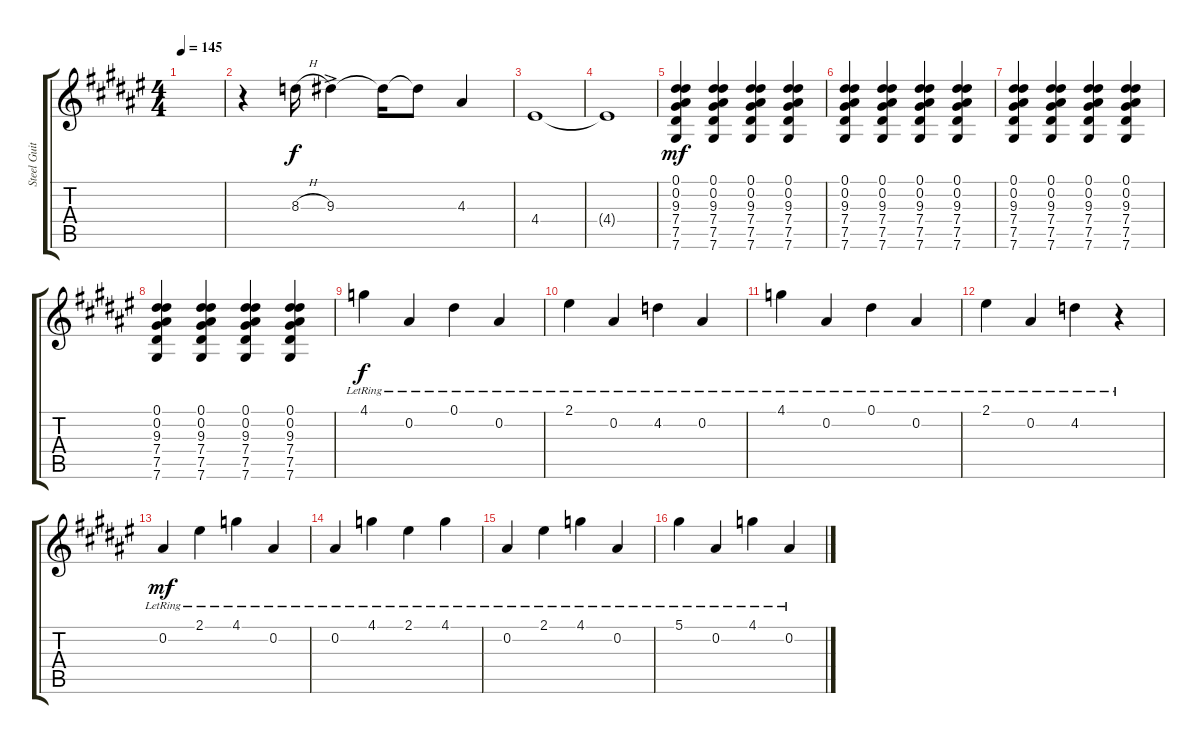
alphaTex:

\track ("Steel Guitar" "Steel Guit") {instrument acousticguitarsteel}
\staff {score tabs}
\tuning (Eb4 Bb3 Gb3 Db3 Ab2 Db2) {hide}
\ts (4 4)
\tempo 145
\clef g2
\ks f#
|
r.4 8.3{h}.16{dy f} 9.3{ac}.4 9.3{t}.16 9.3{t}.8 4.3.4 |
4.4.1 |
4.4{t}.1 |
(0.1 0.2 9.3 7.4 7.5 7.6).4{dy mf} (0.1 0.2 9.3 7.4 7.5 7.6).4 (0.1 0.2 9.3 7.4 7.5 7.6).4 (0.1 0.2 9.3 7.4 7.5 7.6).4 |
(0.1 0.2 9.3 7.4 7.5 7.6).4 (0.1 0.2 9.3 7.4 7.5 7.6).4 (0.1 0.2 9.3 7.4 7.5 7.6).4 (0.1 0.2 9.3 7.4 7.5 7.6).4 |
(0.1 0.2 9.3 7.4 7.5 7.6).4 (0.1 0.2 9.3 7.4 7.5 7.6).4 (0.1 0.2 9.3 7.4 7.5 7.6).4 (0.1 0.2 9.3 7.4 7.5 7.6).4 |
(0.1 0.2 9.3 7.4 7.5 7.6).4 (0.1 0.2 9.3 7.4 7.5 7.6).4 (0.1 0.2 9.3 7.4 7.5 7.6).4 (0.1 0.2 9.3 7.4 7.5 7.6).4 |
4.1{lr}.4{dy f} 0.2{lr}.4 0.1{lr}.4 0.2{lr}.4 |
2.1{lr}.4 0.2{lr}.4 4.2{lr}.4 0.2{lr}.4 |
4.1{lr}.4 0.2{lr}.4 0.1{lr}.4 0.2{lr}.4 |
2.1{lr}.4 0.2{lr}.4 4.2{lr}.4 r.4 |
0.2{lr}.4{dy mf} 2.1{lr}.4 4.1{lr}.4 0.2{lr}.4 |
0.2{lr}.4 4.1{lr}.4 2.1{lr}.4 4.1{lr}.4 |
0.2{lr}.4 2.1{lr}.4 4.1{lr}.4 0.2{lr}.4 |
5.1{lr}.4 0.2{lr}.4 4.1{lr}.4 0.2{lr}.4
